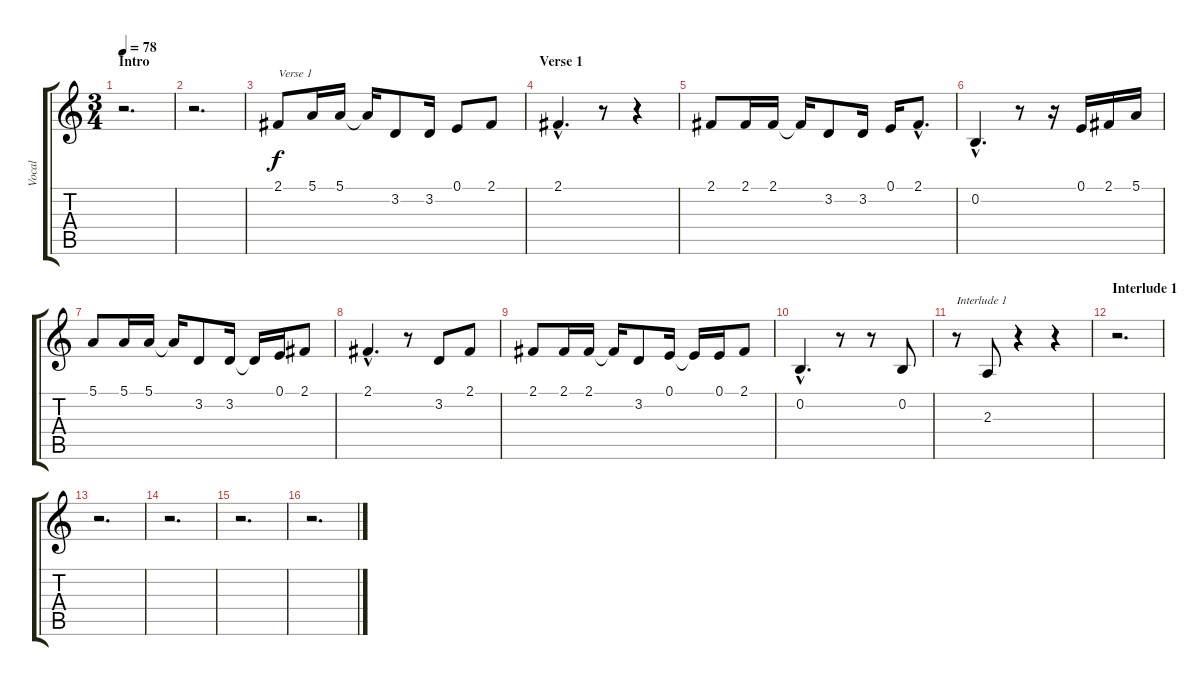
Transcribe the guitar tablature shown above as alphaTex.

\track ("Vocal" "Vocal") {instrument harmonica}
\staff {score tabs}
\tuning (E4 B3 G3 D3 A2 E2) {hide}
\ts (3 4)
\section ("" "Intro")
\tempo 78
\clef g2
\ks c
r.2{d dy f instrument harmonica} |
r.2{d} |
2.1.8{txt "Verse 1"} 5.1.16 5.1.16 5.1{t}.16 3.2.8 3.2.16 0.1.8 2.1.8 |
\section ("" "Verse 1")
2.1{hac}.4{d} r.8 r.4 |
2.1.8 2.1.16 2.1.16 2.1{t}.16 3.2.8 3.2.16 0.1.16 2.1{hac}.8{d} |
0.2{hac}.4{d} r.8 r.16 0.1.16 2.1.16 5.1.16 |
5.1.8 5.1.16 5.1.16 5.1{t}.16 3.2.8 3.2.16 3.2{t}.16 0.1.16 2.1.8 |
2.1{hac}.4{d} r.8 3.2.8 2.1.8 |
2.1.8 2.1.16 2.1.16 2.1{t}.16 3.2.8 0.1.16 0.1{t}.16 0.1.16 2.1.8 |
0.2{hac}.4{d} r.8 r.8 0.2.8 |
r.8{txt "Interlude 1"} 2.3.8 r.4 r.4 |
\section ("" "Interlude 1")
r.2{d} |
r.2{d} |
r.2{d} |
r.2{d} |
r.2{d}
